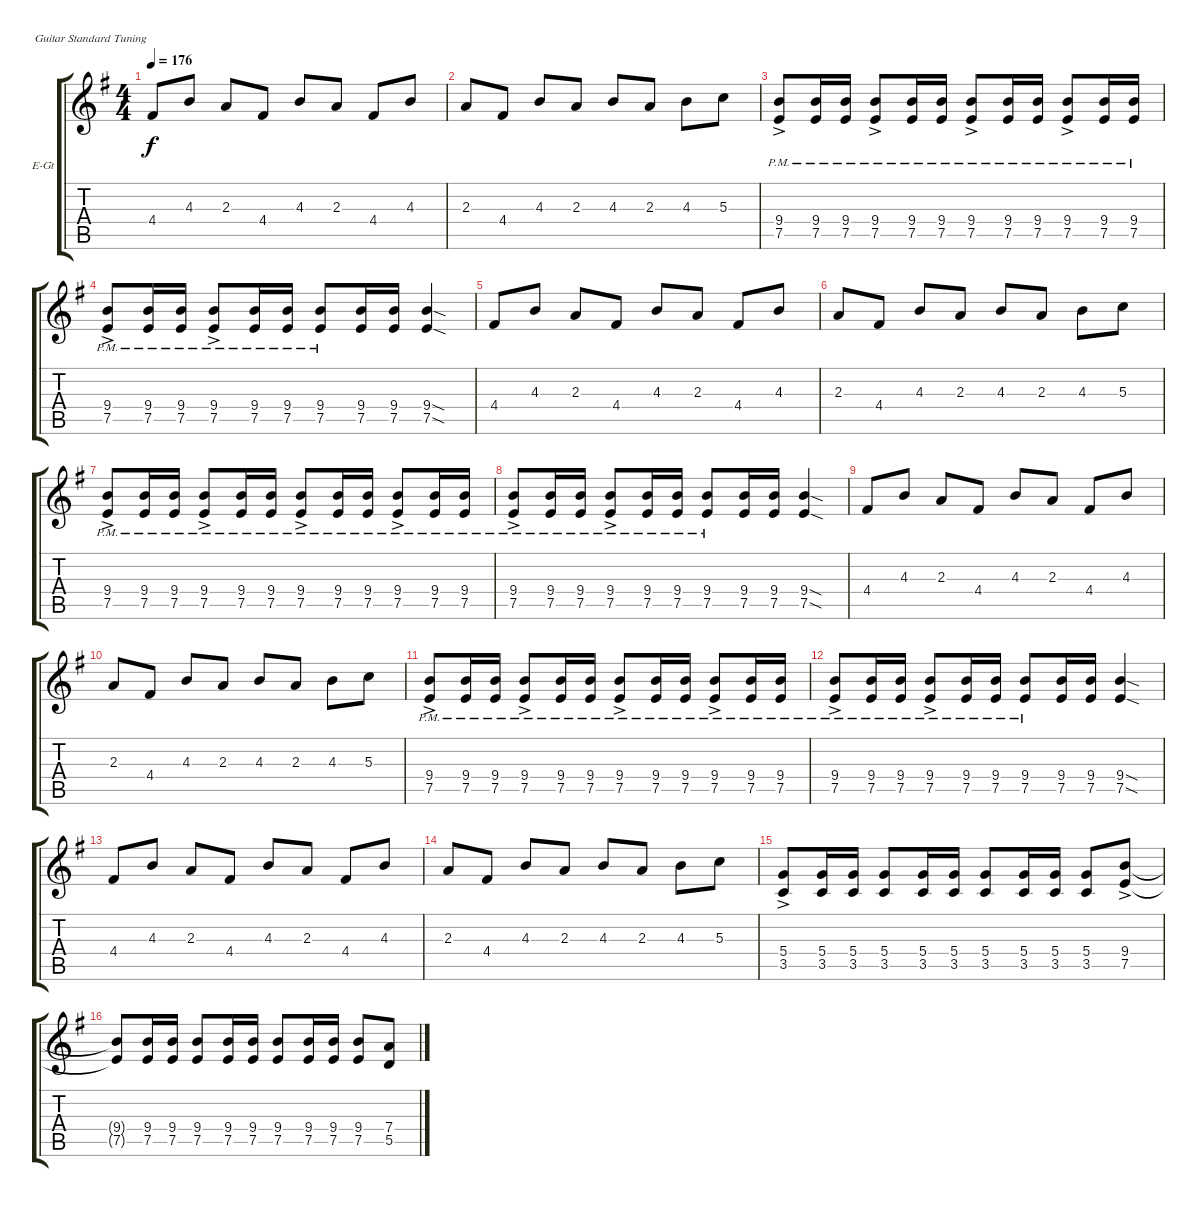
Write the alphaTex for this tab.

\bracketExtendMode groupsimilarinstruments
\firstSystemTrackNameOrientation horizontal
\otherSystemsTrackNameOrientation horizontal
\track ("Guitar" "E-Gt") {instrument distortionguitar}
\staff {score tabs}
\tuning (E4 B3 G3 D3 A2 E2)
\ts (4 4)
\tempo 176
\clef g2
\scale
1.05549
\ks g
4.4.8{dy f} 4.3.8 2.3.8 4.4.8 4.3.8 2.3.8 4.4.8 4.3.8 |
\scale
0.944515 2.3.8 4.4.8 4.3.8 2.3.8 4.3.8 2.3.8 4.3.8 5.3.8 |
\scale
1.05549 (7.5{ac pm} 9.4{ac pm}).8 (7.5{pm} 9.4{pm}).16 (7.5{pm} 9.4{pm}).16 (7.5{ac pm} 9.4{ac pm}).8 (7.5{pm} 9.4{pm}).16 (7.5{pm} 9.4{pm}).16 (7.5{ac pm} 9.4{ac pm}).8 (7.5{pm} 9.4{pm}).16 (7.5{pm} 9.4{pm}).16 (7.5{ac pm} 9.4{ac pm}).8 (7.5{pm} 9.4{pm}).16 (7.5{pm} 9.4{pm}).16 |
\scale
0.944515 (7.5{ac pm} 9.4{ac pm}).8 (7.5{pm} 9.4{pm}).16 (7.5{pm} 9.4{pm}).16 (7.5{ac pm} 9.4{ac pm}).8 (7.5{pm} 9.4{pm}).16 (7.5{pm} 9.4{pm}).16 (7.5{pm} 9.4{pm}).8 (7.5 9.4).16 (7.5 9.4).16 (7.5{sod} 9.4{sod}).4 |
\scale
1.05549 4.4.8 4.3.8 2.3.8 4.4.8 4.3.8 2.3.8 4.4.8 4.3.8 |
\scale
0.944515 2.3.8 4.4.8 4.3.8 2.3.8 4.3.8 2.3.8 4.3.8 5.3.8 |
\scale
1.05549 (7.5{ac pm} 9.4{ac pm}).8 (7.5{pm} 9.4{pm}).16 (7.5{pm} 9.4{pm}).16 (7.5{ac pm} 9.4{ac pm}).8 (7.5{pm} 9.4{pm}).16 (7.5{pm} 9.4{pm}).16 (7.5{ac pm} 9.4{ac pm}).8 (7.5{pm} 9.4{pm}).16 (7.5{pm} 9.4{pm}).16 (7.5{ac pm} 9.4{ac pm}).8 (7.5{pm} 9.4{pm}).16 (7.5{pm} 9.4{pm}).16 |
\scale
0.944515 (7.5{ac pm} 9.4{ac pm}).8 (7.5{pm} 9.4{pm}).16 (7.5{pm} 9.4{pm}).16 (7.5{ac pm} 9.4{ac pm}).8 (7.5{pm} 9.4{pm}).16 (7.5{pm} 9.4{pm}).16 (7.5{pm} 9.4{pm}).8 (7.5 9.4).16 (7.5 9.4).16 (7.5{sod} 9.4{sod}).4 |
\scale
1.05549 4.4.8 4.3.8 2.3.8 4.4.8 4.3.8 2.3.8 4.4.8 4.3.8 |
\scale
0.944515 2.3.8 4.4.8 4.3.8 2.3.8 4.3.8 2.3.8 4.3.8 5.3.8 |
\scale
1.05549 (7.5{ac pm} 9.4{ac pm}).8 (7.5{pm} 9.4{pm}).16 (7.5{pm} 9.4{pm}).16 (7.5{ac pm} 9.4{ac pm}).8 (7.5{pm} 9.4{pm}).16 (7.5{pm} 9.4{pm}).16 (7.5{ac pm} 9.4{ac pm}).8 (7.5{pm} 9.4{pm}).16 (7.5{pm} 9.4{pm}).16 (7.5{ac pm} 9.4{ac pm}).8 (7.5{pm} 9.4{pm}).16 (7.5{pm} 9.4{pm}).16 |
\scale
0.944515 (7.5{ac pm} 9.4{ac pm}).8 (7.5{pm} 9.4{pm}).16 (7.5{pm} 9.4{pm}).16 (7.5{ac pm} 9.4{ac pm}).8 (7.5{pm} 9.4{pm}).16 (7.5{pm} 9.4{pm}).16 (7.5{pm} 9.4{pm}).8 (7.5 9.4).16 (7.5 9.4).16 (7.5{sod} 9.4{sod}).4 |
\scale
1.05549 4.4.8 4.3.8 2.3.8 4.4.8 4.3.8 2.3.8 4.4.8 4.3.8 |
\scale
0.944515 2.3.8 4.4.8 4.3.8 2.3.8 4.3.8 2.3.8 4.3.8 5.3.8 |
\scale
1.05549 (3.5{ac} 5.4{ac}).8 (3.5 5.4).16 (3.5 5.4).16 (3.5 5.4).8 (3.5 5.4).16 (3.5 5.4).16 (3.5 5.4).8 (3.5 5.4).16 (3.5 5.4).16 (3.5 5.4).8 (7.5{ac} 9.4{ac}).8 |
\scale
0.944515 (7.5{t} 9.4{t}).8 (7.5 9.4).16 (7.5 9.4).16 (7.5 9.4).8 (7.5 9.4).16 (7.5 9.4).16 (7.5 9.4).8 (7.5 9.4).16 (7.5 9.4).16 (7.5 9.4).8 (5.5 7.4).8
